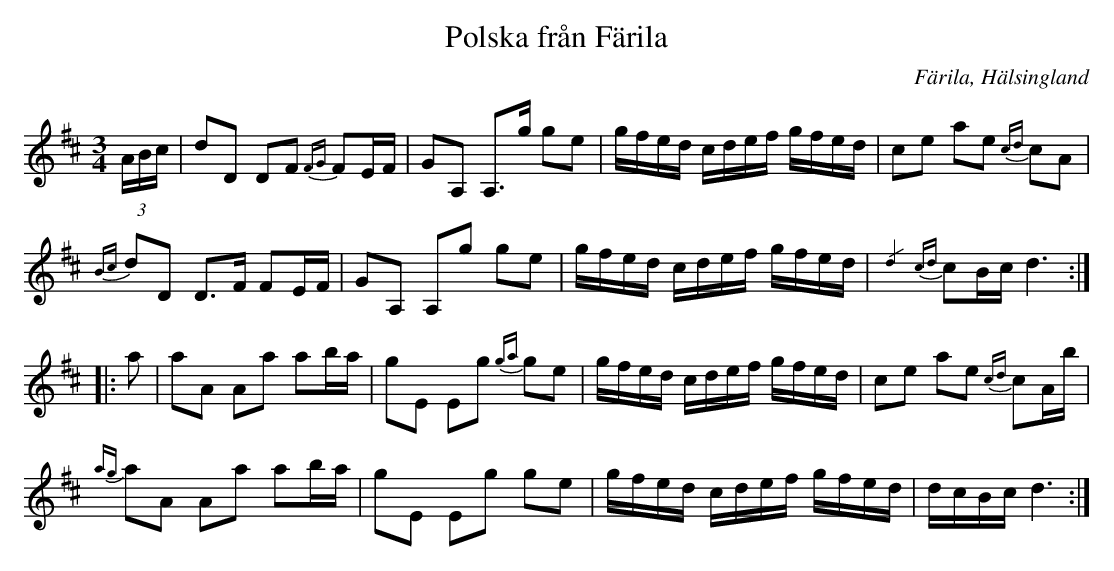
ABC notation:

X:1
T:Polska från Färila
O:Färila, Hälsingland
M:3/4
L:1/16
U:t=turn
K:D
(3ABc | d2D2 D2F2 {F4/3G4/3}F2EF | G2A,2 A,2>g2 g2e2 | gfed cdef gfed | c2e2 a2e2 {c4/3d4/3}c2A2 |
{Bc}d2D2 D2>F2 F2EF | G2A,2 A,2g2 g2e2 | gfed cdef gfed | {/d2}{c4/3d4/3}c2Bc d6 ::
a2 | a2A2 A2a2 a2ba | g2E2 E2g2 {g4/3a4/3}g2e2 | gfed cdef gfed | c2e2 a2e2 {c4/3d4/3}c2A4/3b2/3 |
{a6/5g5/5}a2A2 A2a2 a2ba | g2E2 E2g2 g2e2 | gfed cdef gfed | dcBc d6 :|
